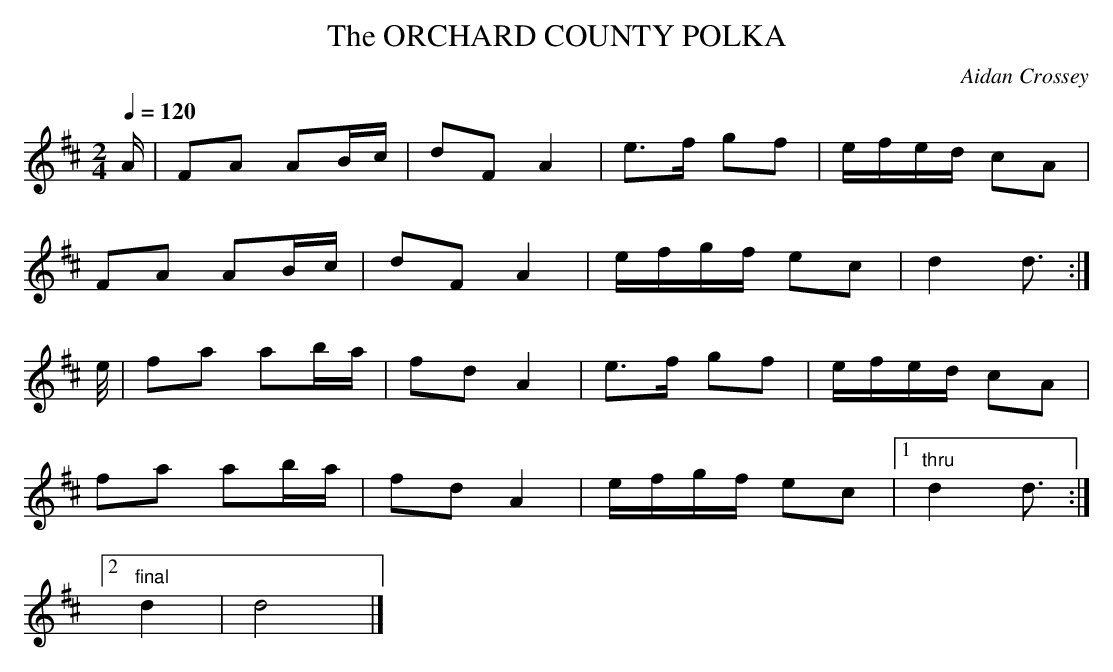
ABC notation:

X:1
T:ORCHARD COUNTY POLKA, The
C:Aidan Crossey
Q:1/4=120
M: 2/4
L: 1/8
K: D Major
A/|FA AB/c/|dF A2|e>f gf|e/f/e/d/ cA|
FA AB/c/|dF A2|e/f/g/f/ ec|d2 d>:|
e/|fa ab/a/|fd A2|e>f gf|e/f/e/d/ cA|
fa ab/a/|fd A2|e/f/g/f/ ec|1 "thru"d2 d> :|
[2 "final"d4|d4|]
\'a0
